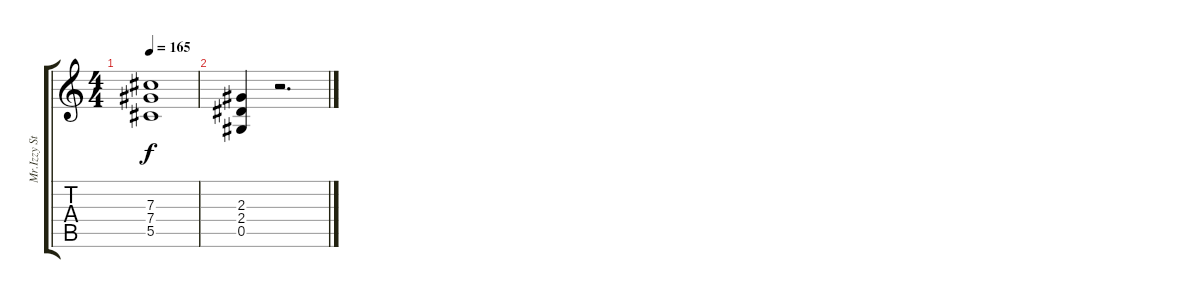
\track ("Mr.Izzy Stradlin" "Mr.Izzy St") {instrument overdrivenguitar}
\staff {score tabs}
\tuning (Eb4 Bb3 Gb3 Db3 Ab2 Eb2) {hide}
\ts (4 4)
\tempo 165
\clef g2
\ks c
(7.3{t} 7.4{t} 5.5{t}).1{dy f} |
(2.3 2.4 0.5).4 r.2{d}
